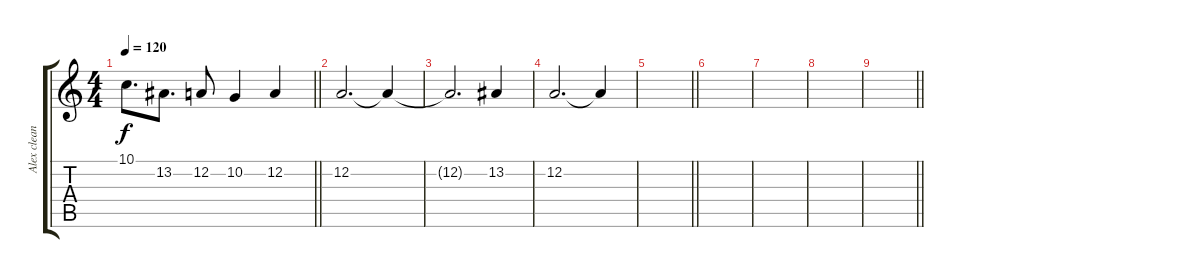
\track ("Alex cleans" "Alex clean") {instrument lead2sawtooth}
\staff {score tabs}
\tuning (D4 A3 F3 C3 G2 D2) {hide}
\ts (4 4)
\tempo 120
\clef g2
\barLineRight lightlight
\ks c
10.1.8{d dy f} 13.2.8{d} 12.2.8 10.2.4 12.2.4 |
12.2.2{d} 12.2{t}.4 |
12.2{t}.2{d} 13.2.4 |
12.2.2{d} 12.2{t}.4 |
\barLineRight lightlight
|
|
|
|
\barLineRight lightlight
